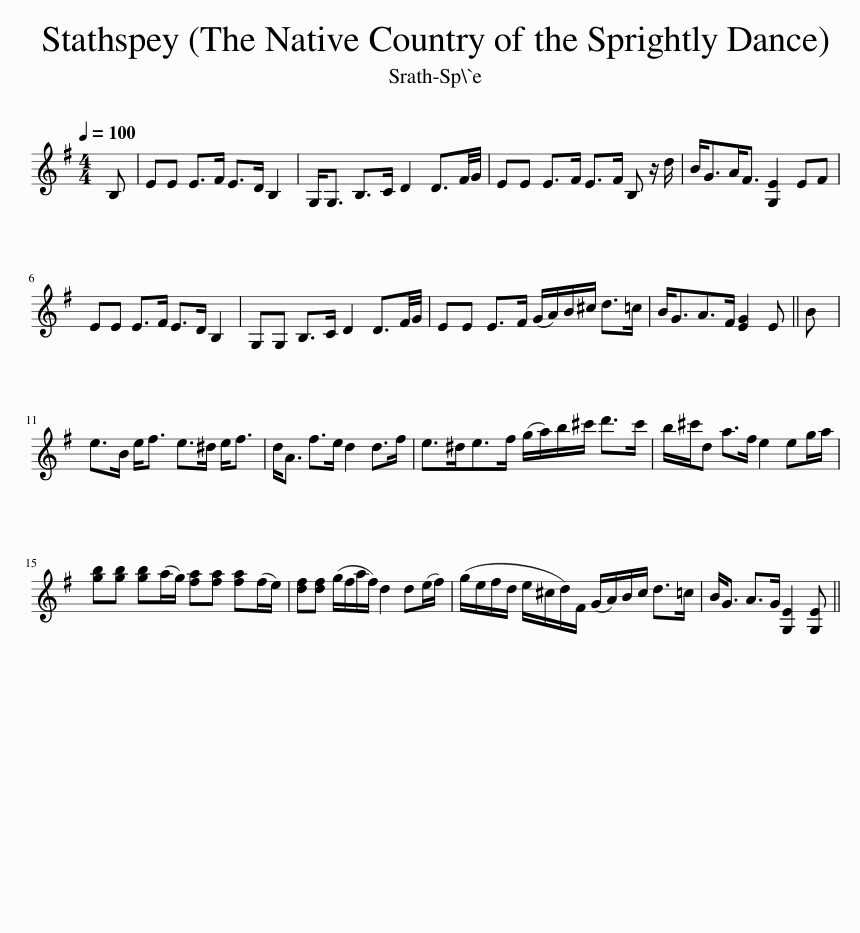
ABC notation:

X:1
L:1/8
Q:1/4=100
M:4/4
I:linebreak $
K:G
V:1 treble
V:1
 B, | EE E>F E>D B,2 | G,<G, B,>C D2 D3/2F/4G/4 | EE E>F E>F B, z/ d/ | B<GA<F [G,E]2 EF |$ %5
 EE E>F E>D B,2 | G,G, B,>C D2 D3/2F/4G/4 | EE E>F (G/A/)B/^c/ d>=c | B<GA>F [EG]2 E || B |$ %10
 e>B e<f e>^d e<f | d<A f>e d2 d>f | e>^de>f (g/a/)b/^c'/ d'>c' | b/^c'/d a>f e2 eg/a/ |$ [gb][gb] [gb](a/g/) [fa][fa] [fa](f/e/) | %15
 [df][df] (g/f/a/f/) d2 d(e/f/) | (g/e/f/d/ e/^c/d/)F/ (G/A/)B/c/ d>=c | B<G A>G [G,E]2 [G,E] || %18
